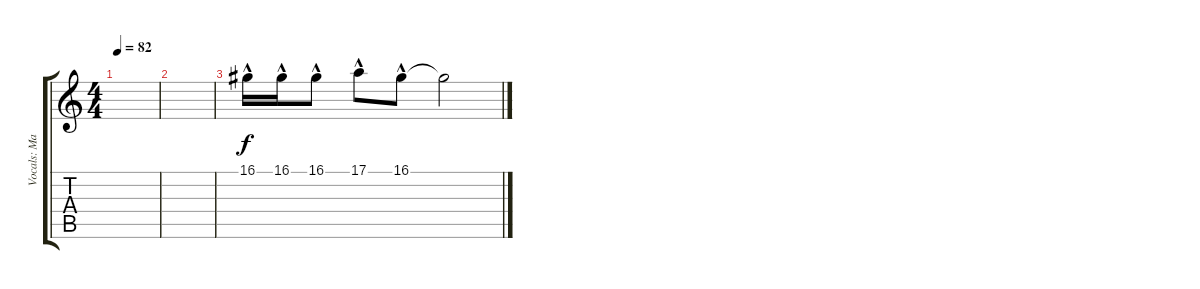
\track ("Vocals: Marie" "Vocals: Ma") {instrument lead2sawtooth}
\staff {score tabs}
\tuning (E4 B3 G3 D3 A2 E2) {hide}
\ts (4 4)
\tempo 82
\clef g2
\ks c
|
|
16.1{hac}.16 16.1{hac}.16 16.1{hac}.8 17.1{hac}.8 16.1{hac}.8 16.1{t}.2
